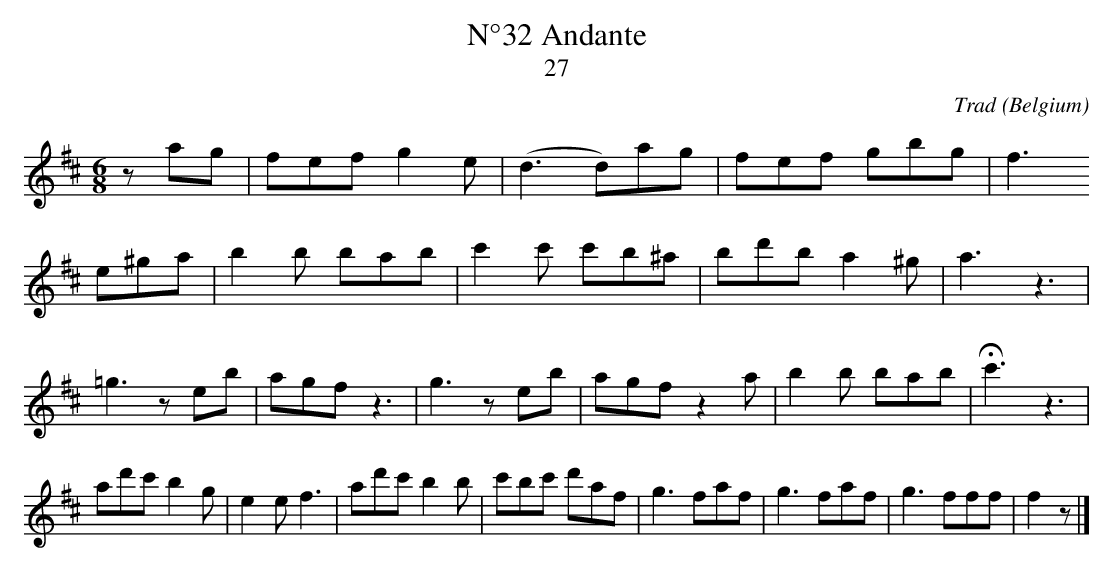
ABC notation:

X:1
T:N°32 Andante
T:27
C:Trad
O:Belgium
M:6/8
L:1/8
K:Dmaj
zag|fef g2e|(d3 d)ag|fef gbg|f3
e^ga|b2b bab|c'2c' c'b^a|bd'b a2^g|a3 z3|
=g3 zeb|agf z3|g3 zeb|agf z2a|b2b bab|!fermata!c'3 z3|
ad'c' b2g|e2e f3|ad'c' b2b|c'bc' d'af|g3 faf|g3 faf|g3 fff|f2z|]
